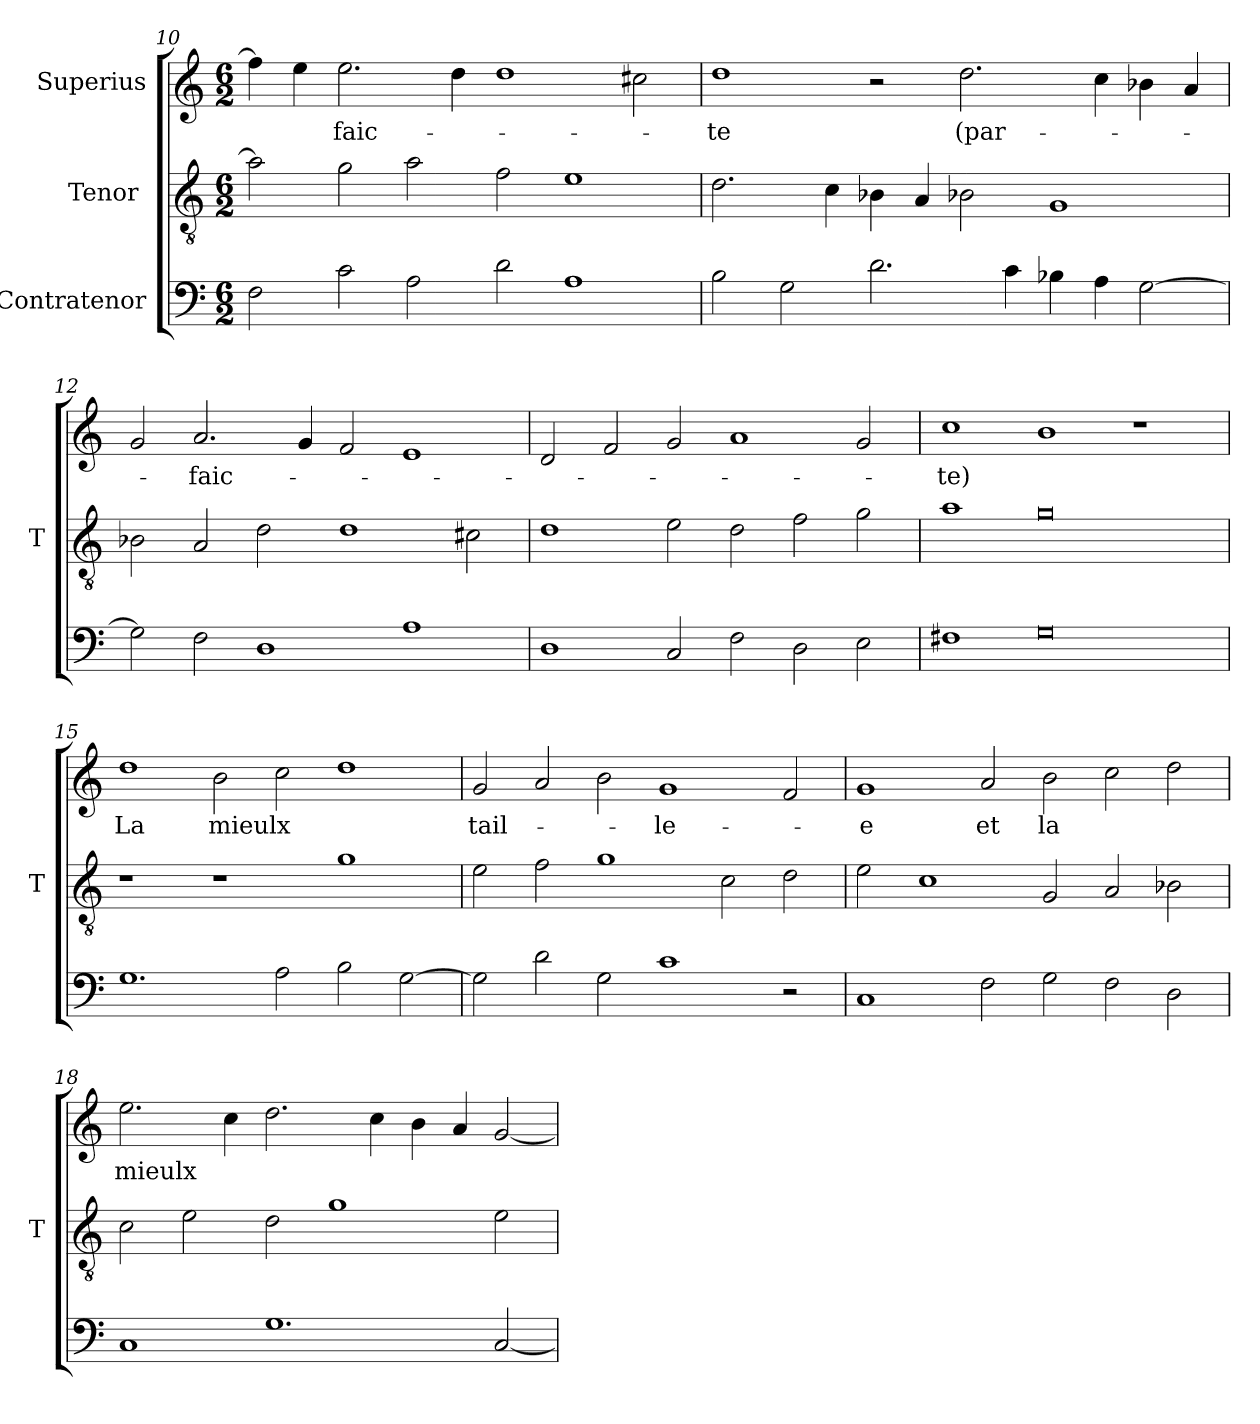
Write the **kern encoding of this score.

**kern	**kern	**kern	**text
*part3	*part2	*part1	*part1
*staff3	*staff2	*staff1	*staff1
*I"Contratenor	*I"Tenor 	*I"Superius	*
*	*I'T	*	*
*clefF4	*clefGv2	*clefG2	*
*M6/2	*M6/2	*M6/2	*
=10	=10	=10	=10
2F	2a]	4ff]	.
.	.	4ee	.
2c	2g	2.ee	-faic-
2A	2a	.	.
.	.	4dd	.
2d	2f	1dd	.
1A	1e	.	.
.	.	2cc#X	.
=11	=11	=11	=11
2B	2.d	1dd	-te
2G	.	.	.
.	4c	.	.
2.d	4B-X	2r	.
.	4A	.	.
.	2B-X	2.dd	(par-
4c	.	.	.
4B-X	1G	.	.
4A	.	4cc	.
[2G	.	4b-X	.
.	.	4a	.
=12	=12	=12	=12
2G]	2B-X	2g	.
2F	2A	2.a	-faic-
1D	2d	.	.
.	.	4g	.
.	1d	2f	.
1A	.	1e	.
.	2c#X	.	.
=13	=13	=13	=13
1D	1d	2d	.
.	.	2f	.
2C	2e	2g	.
2F	2d	1a	.
2D	2f	.	.
2E	2g	2g	.
=14	=14	=14	=14
1F#X	1a	1cc	-te)
0G	0g	1b	.
.	.	1r	.
=15	=15	=15	=15
1.G	1r	1dd	-La
.	1r	2b	-mieulx
2A	.	2cc	.
2B	1g	1dd	.
[2G	.	.	.
=16	=16	=16	=16
2G]	2e	2g	tail-
2d	2f	2a	.
2G	1g	2b	.
1c	.	1g	-le-
.	2c	.	.
2r	2d	2f	.
=17	=17	=17	=17
1C	2e	1g	-e
.	1c	.	.
2F	.	2a	-et
2G	2G	2b	-la
2F	2A	2cc	.
2D	2B-X	2dd	.
=18	=18	=18	=18
1C	2c	2.ee	-mieulx
.	2e	.	.
.	.	4cc	.
1.G	2d	2.dd	.
.	1g	.	.
.	.	4cc	.
.	.	4b	.
.	.	4a	.
[2C	2e	[2g	.
=	=	=	=
*-	*-	*-	*-
